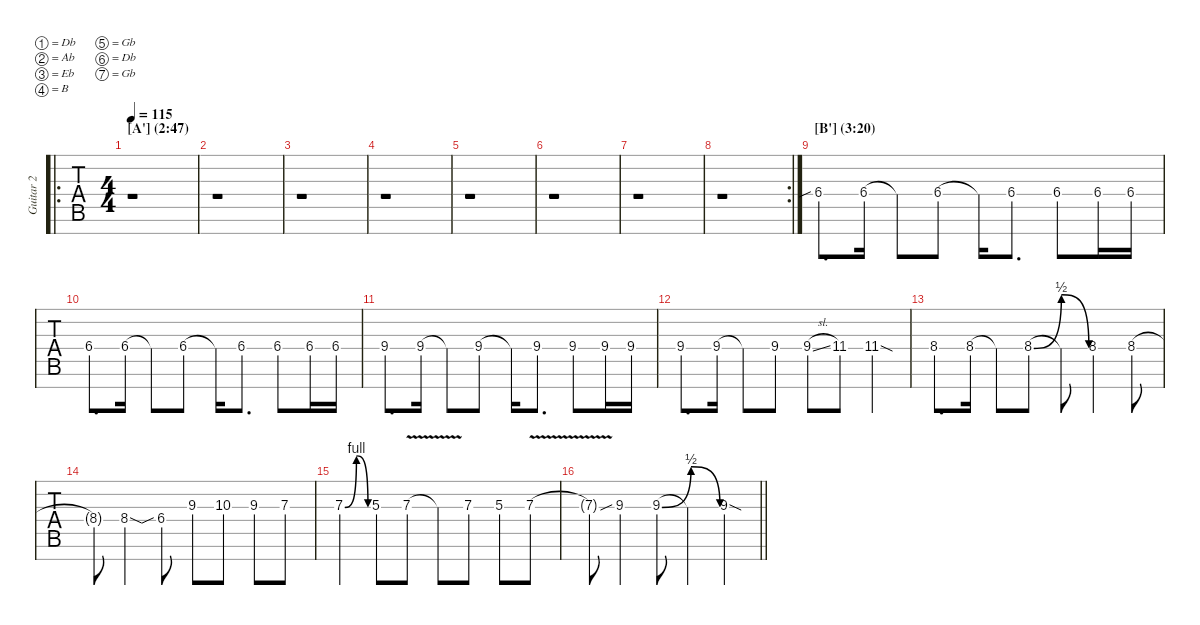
\defaultSystemsLayout 2
\hideDynamics
\bracketExtendMode nobrackets
\multiTrackTrackNamePolicy allsystems
\firstSystemTrackNameMode fullname
\otherSystemsTrackNameMode fullname
\otherSystemsTrackNameOrientation horizontal
\track ("Guitar 2" "Gtr. 2") {instrument overdrivenguitar}
\staff {tabs}
\tuning (Db4 Ab3 Eb3 B2 Gb2 Db2 Gb1)
\ro
\ts (4 4)
\section ("" "[A'] (2:47)")
\scale
1.00155
\tempo 115
\accidentals auto
\clef g2
\ottava regular
\simile none
\ks c
r.1{dy mf} |
\scale
1.00114 r.1 |
r.1 |
\scale
0.997308 r.1 |
r.1 |
\scale
1.00269 r.1 |
\scale
1.00077 r.1 |
\rc 2
\scale
0.99654 r.1 |
\section ("" "[B'] (3:20)")
\scale
1.00135 6.4{sib}.8{d} 6.4.16 6.4{t}.8 6.4.8 6.4{t}.16 6.4.8{d} 6.4.8 6.4.16 6.4.16 |
\scale
0.998654 6.4.8{d} 6.4.16 6.4{t}.8 6.4.8 6.4{t}.16 6.4.8{d} 6.4.8 6.4.16 6.4.16 |
\scale
1.00135 9.4{acc #}.8{d} 9.4{acc #}.16 9.4{t acc #}.8 9.4{acc #}.8 9.4{t acc #}.16 9.4{acc #}.8{d} 9.4{acc #}.8 9.4{acc #}.16 9.4{acc #}.16 |
\scale
0.998654 9.4{acc #}.8{d} 9.4{acc #}.16 9.4{t acc #}.8 9.4{acc #}.8 9.4{sl acc #}.8 11.4{acc #}.8 11.4{sod acc #}.4 |
\scale
1.00135 8.4.8{d} 8.4.16 8.4{t}.8 8.4{be (bendrelease 10.2 0 15.6 2 24.599999999999998 2 30 0)}.8 8.4{t}.8 8.4.4 8.4.8 |
\scale
0.998654 8.4{t}.8 8.4{sod}.4 6.4{sib}.8 9.3.8 10.3{acc #}.8 9.3.8 7.3{acc #}.8 |
\scale
1.00155 7.3{be (bendrelease 0 0 10.2 4 20.4 4 30 0) acc #}.4 5.3{acc #}.8 7.3{v acc #}.8 7.3{v t acc #}.8 7.3{acc #}.8 5.3{acc #}.8 7.3{v acc #}.8 |
\scale
0.998452
\barLineRight lightlight
7.3{v t acc #}.8 9.3{sib}.4 9.3{be (bendrelease 0 0 10.2 2 20.4 2 30 0)}.8 9.3{t}.4 9.3{sod}.4
